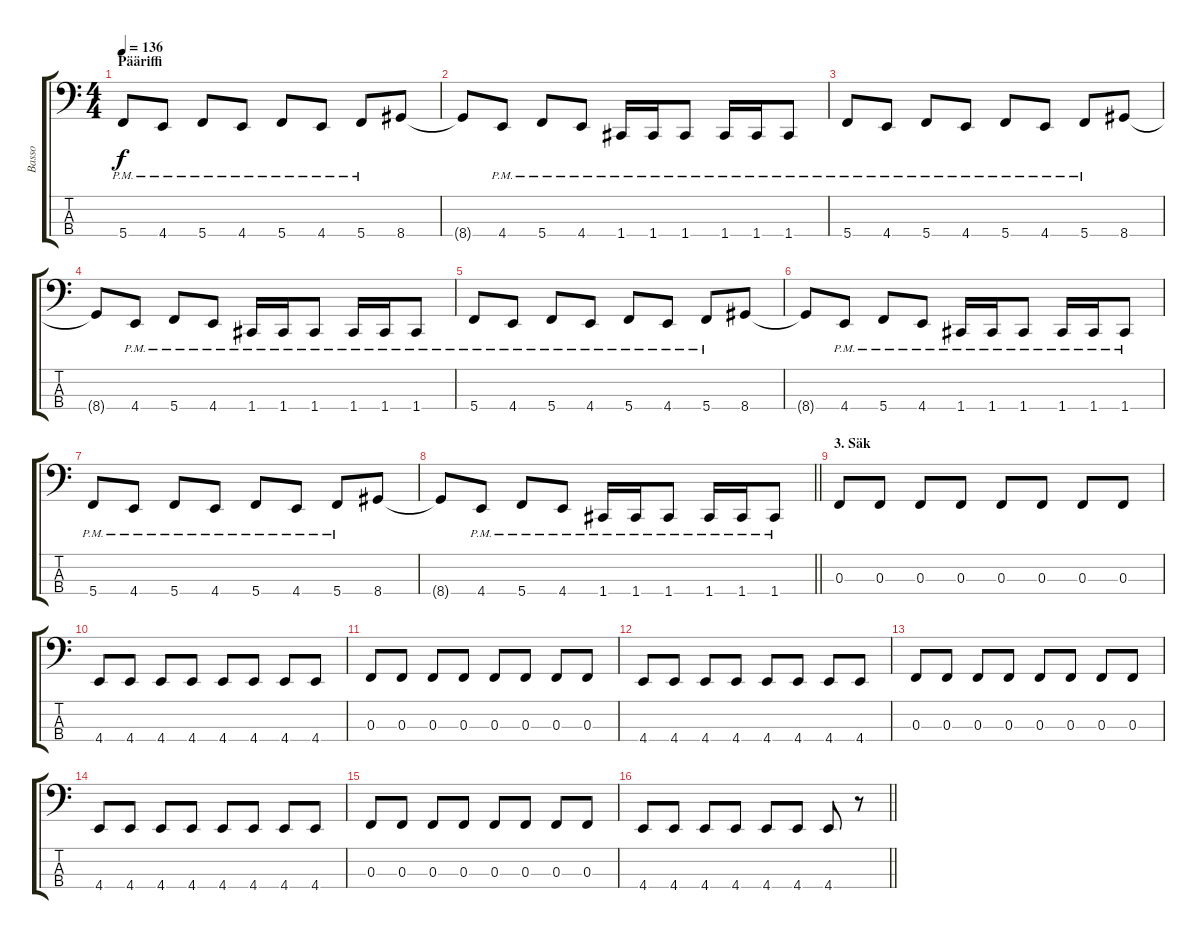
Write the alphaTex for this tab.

\track ("Basso" "Basso") {instrument electricbassfinger}
\staff {score tabs}
\tuning (Eb2 Bb1 F1 C1) {hide}
\ts (4 4)
\section ("" "Pääriffi")
\tempo 136
\clef f4
\ks c
5.4{pm}.8{dy f} 4.4{pm}.8 5.4{pm}.8 4.4{pm}.8 5.4{pm}.8 4.4{pm}.8 5.4{pm}.8 8.4.8 |
8.4{t}.8 4.4{pm}.8 5.4{pm}.8 4.4{pm}.8 1.4{pm}.16 1.4{pm}.16 1.4{pm}.8 1.4{pm}.16 1.4{pm}.16 1.4{pm}.8 |
5.4{pm}.8 4.4{pm}.8 5.4{pm}.8 4.4{pm}.8 5.4{pm}.8 4.4{pm}.8 5.4{pm}.8 8.4.8 |
8.4{t}.8 4.4{pm}.8 5.4{pm}.8 4.4{pm}.8 1.4{pm}.16 1.4{pm}.16 1.4{pm}.8 1.4{pm}.16 1.4{pm}.16 1.4{pm}.8 |
5.4{pm}.8 4.4{pm}.8 5.4{pm}.8 4.4{pm}.8 5.4{pm}.8 4.4{pm}.8 5.4{pm}.8 8.4.8 |
8.4{t}.8 4.4{pm}.8 5.4{pm}.8 4.4{pm}.8 1.4{pm}.16 1.4{pm}.16 1.4{pm}.8 1.4{pm}.16 1.4{pm}.16 1.4{pm}.8 |
5.4{pm}.8 4.4{pm}.8 5.4{pm}.8 4.4{pm}.8 5.4{pm}.8 4.4{pm}.8 5.4{pm}.8 8.4.8 |
\barLineRight lightlight
8.4{t}.8 4.4{pm}.8 5.4{pm}.8 4.4{pm}.8 1.4{pm}.16 1.4{pm}.16 1.4{pm}.8 1.4{pm}.16 1.4{pm}.16 1.4{pm}.8 |
\section ("" "3. Säk")
0.3.8 0.3.8 0.3.8 0.3.8 0.3.8 0.3.8 0.3.8 0.3.8 |
4.4.8 4.4.8 4.4.8 4.4.8 4.4.8 4.4.8 4.4.8 4.4.8 |
0.3.8 0.3.8 0.3.8 0.3.8 0.3.8 0.3.8 0.3.8 0.3.8 |
4.4.8 4.4.8 4.4.8 4.4.8 4.4.8 4.4.8 4.4.8 4.4.8 |
0.3.8 0.3.8 0.3.8 0.3.8 0.3.8 0.3.8 0.3.8 0.3.8 |
4.4.8 4.4.8 4.4.8 4.4.8 4.4.8 4.4.8 4.4.8 4.4.8 |
0.3.8 0.3.8 0.3.8 0.3.8 0.3.8 0.3.8 0.3.8 0.3.8 |
\barLineRight lightlight
4.4.8 4.4.8 4.4.8 4.4.8 4.4.8 4.4.8 4.4.8 r.8
